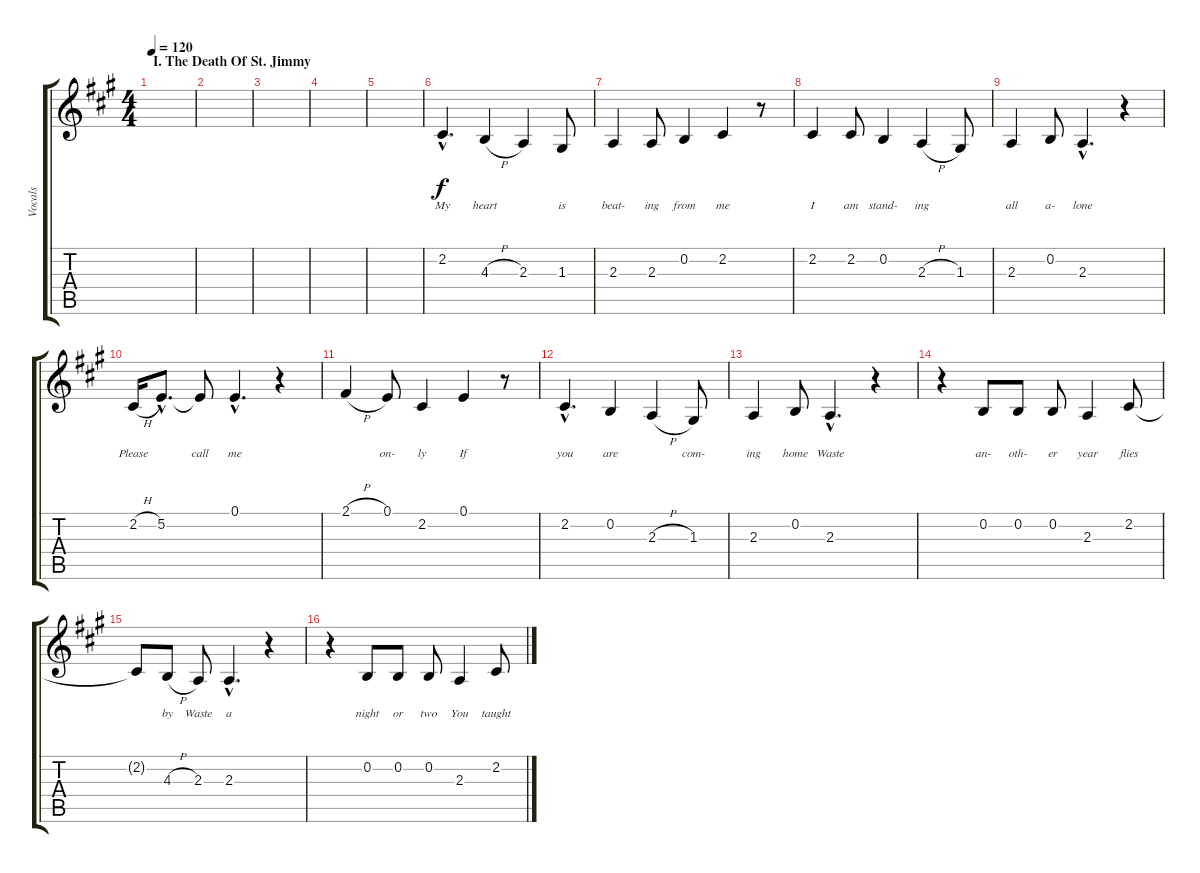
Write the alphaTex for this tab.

\track ("Vocals" "Vocals") {instrument clarinet}
\staff {score tabs}
\tuning (E4 B3 G3 D3 A2 E2) {hide}
\ts (4 4)
\section ("" "I. The Death Of St. Jimmy")
\tempo 120
\clef g2
\ks a
|
|
|
|
|
2.2{hac}.4{d lyrics (0 "My") lyrics (1 "") lyrics (2 "") lyrics (3 "") lyrics (4 "")} 4.3{h}.4{lyrics (0 "heart") lyrics (1 "") lyrics (2 "") lyrics (3 "") lyrics (4 "")} 2.3.4{lyrics (0 "") lyrics (1 "") lyrics (2 "") lyrics (3 "") lyrics (4 "")} 1.3.8{lyrics (0 "is") lyrics (1 "") lyrics (2 "") lyrics (3 "") lyrics (4 "")} |
2.3.4{lyrics (0 "beat-") lyrics (1 "") lyrics (2 "") lyrics (3 "") lyrics (4 "")} 2.3.8{lyrics (0 "ing") lyrics (1 "") lyrics (2 "") lyrics (3 "") lyrics (4 "")} 0.2.4{lyrics (0 "from") lyrics (1 "") lyrics (2 "") lyrics (3 "") lyrics (4 "")} 2.2.4{lyrics (0 "me") lyrics (1 "") lyrics (2 "") lyrics (3 "") lyrics (4 "")} r.8 |
2.2.4{lyrics (0 "I") lyrics (1 "") lyrics (2 "") lyrics (3 "") lyrics (4 "")} 2.2.8{lyrics (0 "am") lyrics (1 "") lyrics (2 "") lyrics (3 "") lyrics (4 "")} 0.2.4{lyrics (0 "stand-") lyrics (1 "") lyrics (2 "") lyrics (3 "") lyrics (4 "")} 2.3{h}.4{lyrics (0 "ing") lyrics (1 "") lyrics (2 "") lyrics (3 "") lyrics (4 "")} 1.3.8{lyrics (0 "") lyrics (1 "") lyrics (2 "") lyrics (3 "") lyrics (4 "")} |
2.3.4{lyrics (0 "all") lyrics (1 "") lyrics (2 "") lyrics (3 "") lyrics (4 "")} 0.2.8{lyrics (0 "a-") lyrics (1 "") lyrics (2 "") lyrics (3 "") lyrics (4 "")} 2.3{hac}.4{d lyrics (0 "lone") lyrics (1 "") lyrics (2 "") lyrics (3 "") lyrics (4 "")} r.4 |
2.2{h}.16{lyrics (0 "Please") lyrics (1 "") lyrics (2 "") lyrics (3 "") lyrics (4 "")} 5.2{hac}.8{d lyrics (0 "") lyrics (1 "") lyrics (2 "") lyrics (3 "") lyrics (4 "")} 5.2{t}.8{lyrics (0 "call") lyrics (1 "") lyrics (2 "") lyrics (3 "") lyrics (4 "")} 0.1{hac}.4{d lyrics (0 "me") lyrics (1 "") lyrics (2 "") lyrics (3 "") lyrics (4 "")} r.4 |
2.1{h}.4{lyrics (0 "") lyrics (1 "") lyrics (2 "") lyrics (3 "") lyrics (4 "")} 0.1.8{lyrics (0 "on-") lyrics (1 "") lyrics (2 "") lyrics (3 "") lyrics (4 "")} 2.2.4{lyrics (0 "ly") lyrics (1 "") lyrics (2 "") lyrics (3 "") lyrics (4 "")} 0.1.4{lyrics (0 "If") lyrics (1 "") lyrics (2 "") lyrics (3 "") lyrics (4 "")} r.8 |
2.2{hac}.4{d lyrics (0 "you") lyrics (1 "") lyrics (2 "") lyrics (3 "") lyrics (4 "")} 0.2.4{lyrics (0 "are") lyrics (1 "") lyrics (2 "") lyrics (3 "") lyrics (4 "")} 2.3{h}.4{lyrics (0 "") lyrics (1 "") lyrics (2 "") lyrics (3 "") lyrics (4 "")} 1.3.8{lyrics (0 "com-") lyrics (1 "") lyrics (2 "") lyrics (3 "") lyrics (4 "")} |
2.3.4{lyrics (0 "ing") lyrics (1 "") lyrics (2 "") lyrics (3 "") lyrics (4 "")} 0.2.8{lyrics (0 "home") lyrics (1 "") lyrics (2 "") lyrics (3 "") lyrics (4 "")} 2.3{hac}.4{d lyrics (0 "Waste") lyrics (1 "") lyrics (2 "") lyrics (3 "") lyrics (4 "")} r.4 |
r.4 0.2.8{lyrics (0 "an-") lyrics (1 "") lyrics (2 "") lyrics (3 "") lyrics (4 "")} 0.2.8{lyrics (0 "oth-") lyrics (1 "") lyrics (2 "") lyrics (3 "") lyrics (4 "")} 0.2.8{lyrics (0 "er") lyrics (1 "") lyrics (2 "") lyrics (3 "") lyrics (4 "")} 2.3.4{lyrics (0 "year") lyrics (1 "") lyrics (2 "") lyrics (3 "") lyrics (4 "")} 2.2.8{lyrics (0 "flies") lyrics (1 "") lyrics (2 "") lyrics (3 "") lyrics (4 "")} |
2.2{t}.8{lyrics (0 "") lyrics (1 "") lyrics (2 "") lyrics (3 "") lyrics (4 "")} 4.3{h}.8{lyrics (0 "by") lyrics (1 "") lyrics (2 "") lyrics (3 "") lyrics (4 "")} 2.3.8{lyrics (0 "Waste") lyrics (1 "") lyrics (2 "") lyrics (3 "") lyrics (4 "")} 2.3{hac}.4{d lyrics (0 "a") lyrics (1 "") lyrics (2 "") lyrics (3 "") lyrics (4 "")} r.4 |
r.4 0.2.8{lyrics (0 "night") lyrics (1 "") lyrics (2 "") lyrics (3 "") lyrics (4 "")} 0.2.8{lyrics (0 "or") lyrics (1 "") lyrics (2 "") lyrics (3 "") lyrics (4 "")} 0.2.8{lyrics (0 "two") lyrics (1 "") lyrics (2 "") lyrics (3 "") lyrics (4 "")} 2.3.4{lyrics (0 "You") lyrics (1 "") lyrics (2 "") lyrics (3 "") lyrics (4 "")} 2.2{h}.8{lyrics (0 "taught") lyrics (1 "") lyrics (2 "") lyrics (3 "") lyrics (4 "")}
